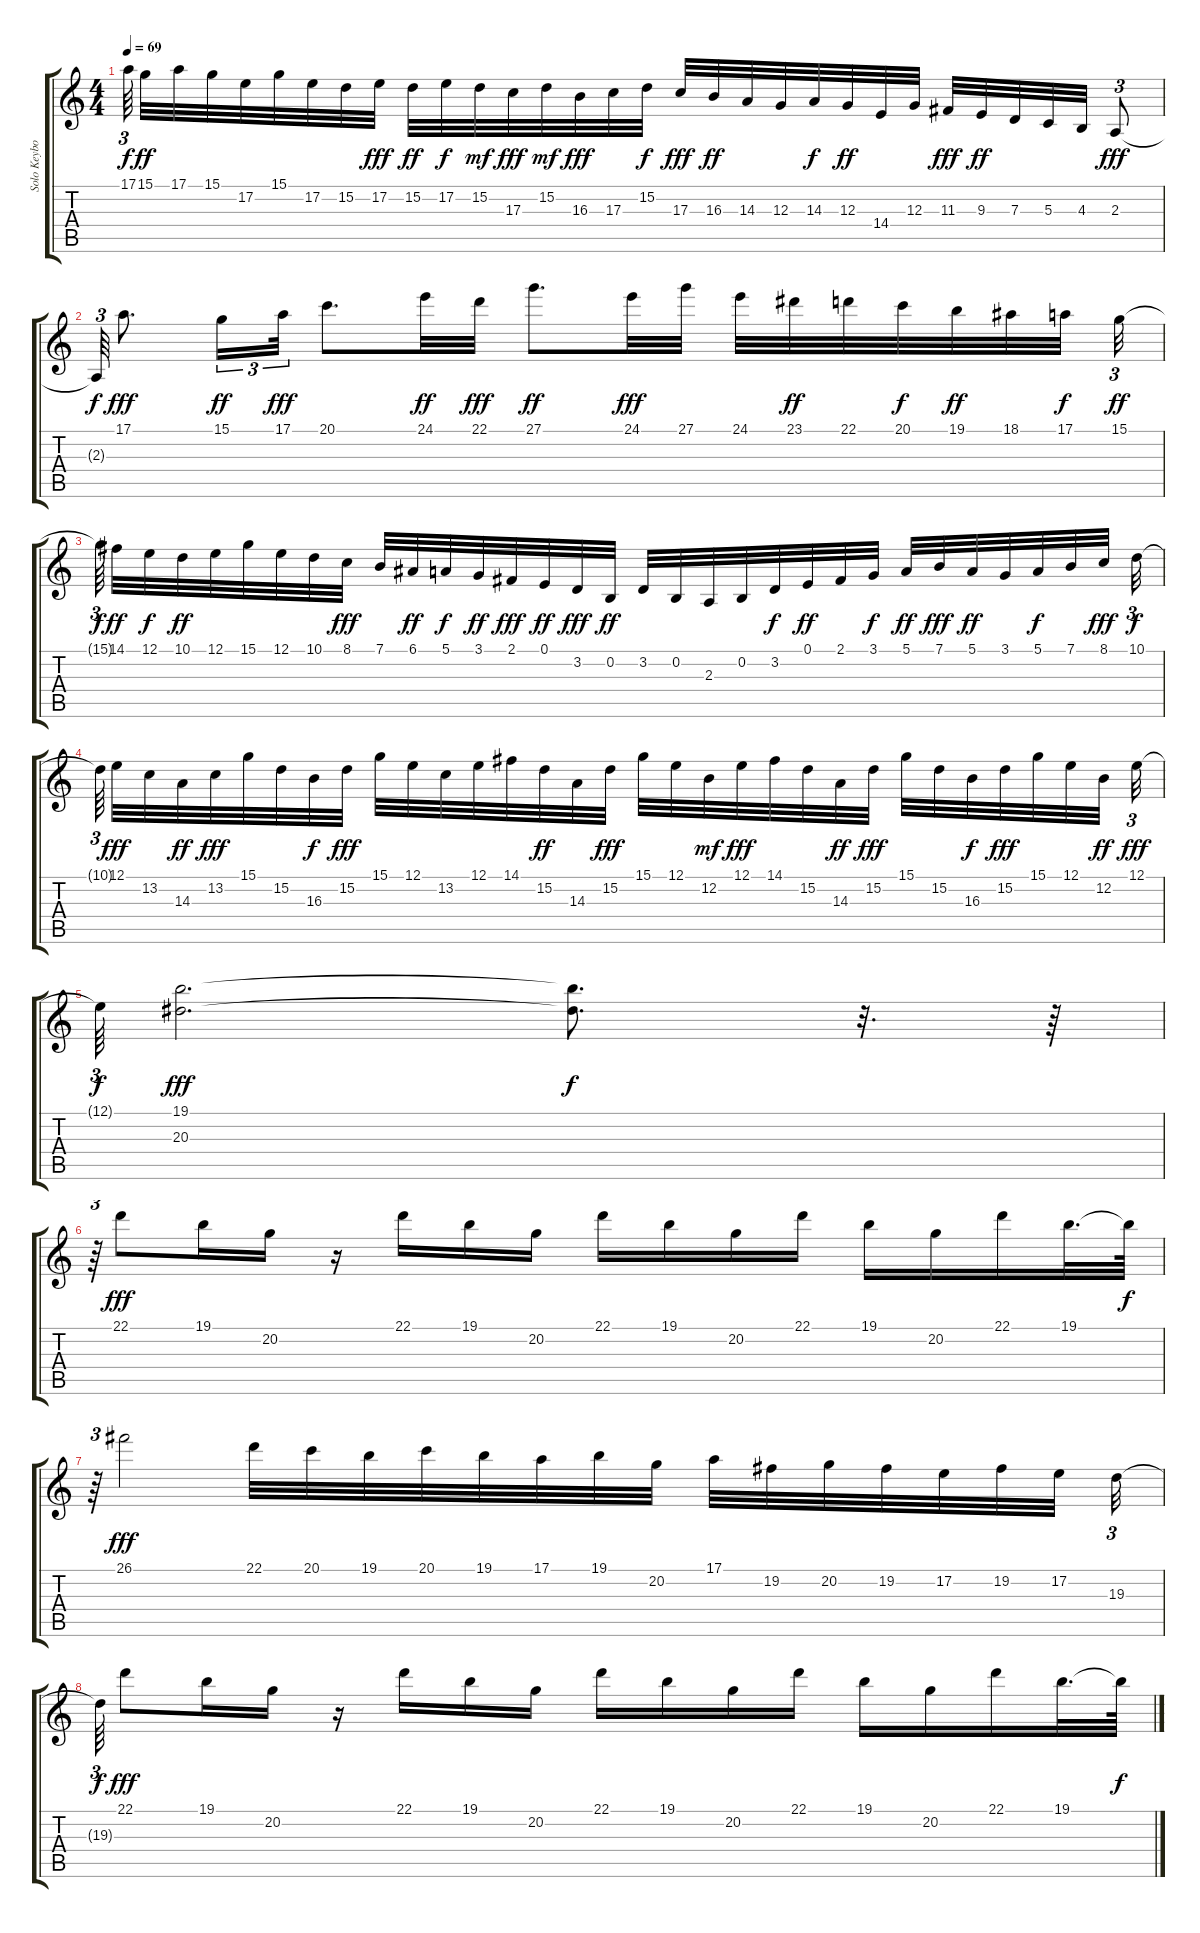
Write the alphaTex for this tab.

\track ("Solo Keyboard" "Solo Keybo") {instrument lead1square}
\staff {score tabs}
\tuning (E4 B3 G3 D3 A2 E2) {hide}
\ts (4 4)
\tempo 69
\clef g2
\ks c
17.1{t}.64{tu (3 2) dy f beam splitsecondary} 15.1.32{dy ff} 17.1.32 15.1.32 17.2.32 15.1.32 17.2.32 15.2.32 17.2.32{dy fff} 15.2.32{dy ff} 17.2.32{dy f} 15.2.32{dy mf} 17.3.32{dy fff} 15.2.32{dy mf} 16.3.32{dy fff} 17.3.32 15.2.32{dy f} 17.3.32{dy fff} 16.3.32{dy ff} 14.3.32 12.3.32 14.3.32{dy f} 12.3.32{dy ff} 14.4.32 12.3.32 11.3.32{dy fff} 9.3.32{dy ff} 7.3.32 5.3.32 4.3.32 2.3.8{tu (3 2) dy fff} |
2.3{t}.64{tu (3 2) dy f} 17.1.8{d dy fff} 15.1.16{tu (3 2) dy ff} 17.1.32{tu (3 2) dy fff} 20.1.8{d} 24.1.32{dy ff} 22.1.32{dy fff} 27.1.8{d dy ff} 24.1.32{dy fff} 27.1.32 24.1.32 23.1.32{dy ff} 22.1.32 20.1.32{dy f} 19.1.32{dy ff} 18.1.32 17.1.32{dy f beam splitsecondary} 15.1.32{tu (3 2) dy ff} |
15.1{t}.64{tu (3 2) dy f beam splitsecondary} 14.1.32{dy ff} 12.1.32{dy f} 10.1.32{dy ff} 12.1.32 15.1.32 12.1.32 10.1.32 8.1.32{dy fff} 7.1.32 6.1.32{dy ff} 5.1.32{dy f} 3.1.32{dy ff} 2.1.32{dy fff} 0.1.32{dy ff} 3.2.32{dy fff} 0.2.32{dy ff} 3.2.32 0.2.32 2.3.32 0.2.32 3.2.32{dy f} 0.1.32{dy ff} 2.1.32 3.1.32{dy f} 5.1.32{dy ff} 7.1.32{dy fff} 5.1.32{dy ff} 3.1.32 5.1.32{dy f} 7.1.32 8.1.32{dy fff beam splitsecondary} 10.1.32{tu (3 2) dy f} |
10.1{t}.64{tu (3 2) beam splitsecondary} 12.1.32{dy fff} 13.2.32 14.3.32{dy ff} 13.2.32{dy fff} 15.1.32 15.2.32 16.3.32{dy f} 15.2.32{dy fff} 15.1.32 12.1.32 13.2.32 12.1.32 14.1.32 15.2.32{dy ff} 14.3.32 15.2.32{dy fff} 15.1.32 12.1.32 12.2.32{dy mf} 12.1.32{dy fff} 14.1.32 15.2.32 14.3.32{dy ff} 15.2.32{dy fff} 15.1.32 15.2.32 16.3.32{dy f} 15.2.32{dy fff} 15.1.32 12.1.32 12.2.32{dy ff beam splitsecondary} 12.1.32{tu (3 2) dy fff} |
12.1{t}.64{tu (3 2) dy f} (19.1 20.3).2{d dy fff} (19.1{t} 20.3{t}).8{d dy f} r.32{d} r.64 |
r.64{tu (3 2)} 22.1.8{dy fff} 19.1.16 20.2.16 r.16 22.1.16 19.1.16 20.2.16 22.1.16 19.1.16 20.2.16 22.1.16 19.1.16 20.2.16 22.1.16 19.1.32{d} 19.1{t}.64{dy f} |
r.64{tu (3 2)} 26.1.2{dy fff} 22.1.32 20.1.32 19.1.32 20.1.32 19.1.32 17.1.32 19.1.32 20.2.32 17.1.32 19.2.32 20.2.32 19.2.32 17.2.32 19.2.32 17.2.32{beam splitsecondary} 19.3.32{tu (3 2)} |
19.3{t}.64{tu (3 2) dy f} 22.1.8{dy fff} 19.1.16 20.2.16 r.16 22.1.16 19.1.16 20.2.16 22.1.16 19.1.16 20.2.16 22.1.16 19.1.16 20.2.16 22.1.16 19.1.32{d} 19.1{t}.64{dy f}
